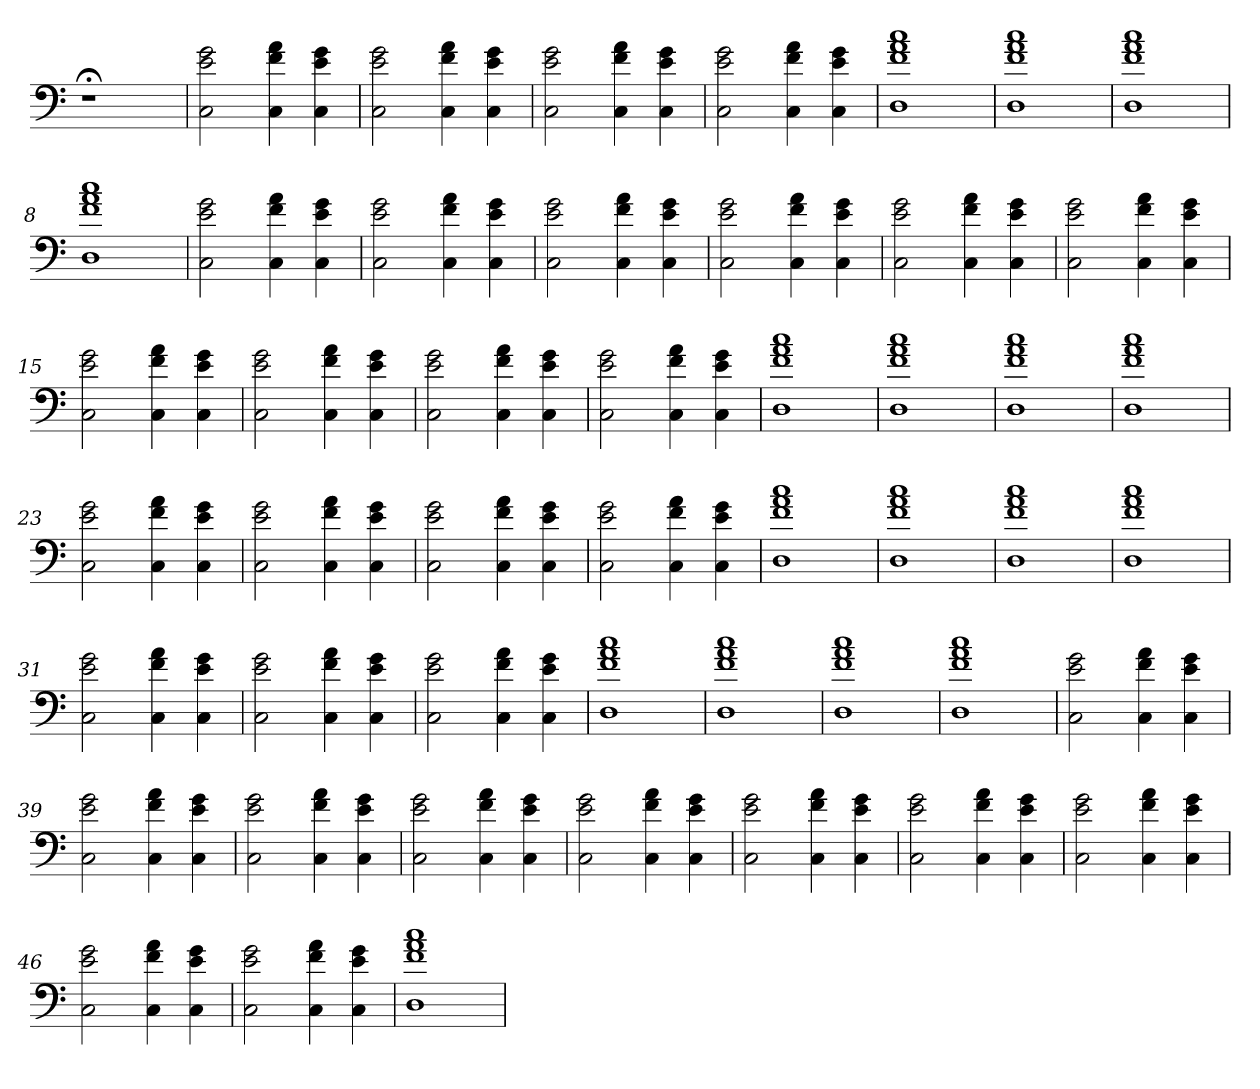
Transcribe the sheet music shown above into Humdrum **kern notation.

**kern
*part1
*staff1
=
1r;<
=1
2C 2e 2g
4C 4f 4a
4C 4e 4g
=2
2C 2e 2g
4C 4f 4a
4C 4e 4g
=3
2C 2e 2g
4C 4f 4a
4C 4e 4g
=4
2C 2e 2g
4C 4f 4a
4C 4e 4g
=5
1D 1f 1a 1cc
=6
1D 1f 1a 1cc
=7
1D 1f 1a 1cc
=8
1D 1f 1a 1cc
=9
2C 2e 2g
4C 4f 4a
4C 4e 4g
=10
2C 2e 2g
4C 4f 4a
4C 4e 4g
=11
2C 2e 2g
4C 4f 4a
4C 4e 4g
=12
2C 2e 2g
4C 4f 4a
4C 4e 4g
=13
2C 2e 2g
4C 4f 4a
4C 4e 4g
=14
2C 2e 2g
4C 4f 4a
4C 4e 4g
=15
2C 2e 2g
4C 4f 4a
4C 4e 4g
=16
2C 2e 2g
4C 4f 4a
4C 4e 4g
=17
2C 2e 2g
4C 4f 4a
4C 4e 4g
=18
2C 2e 2g
4C 4f 4a
4C 4e 4g
=19
1D 1f 1a 1cc
=20
1D 1f 1a 1cc
=21
1D 1f 1a 1cc
=22
1D 1f 1a 1cc
=23
2C 2e 2g
4C 4f 4a
4C 4e 4g
=24
2C 2e 2g
4C 4f 4a
4C 4e 4g
=25
2C 2e 2g
4C 4f 4a
4C 4e 4g
=26
2C 2e 2g
4C 4f 4a
4C 4e 4g
=27
1D 1f 1a 1cc
=28
1D 1f 1a 1cc
=29
1D 1f 1a 1cc
=30
1D 1f 1a 1cc
=31
2C 2e 2g
4C 4f 4a
4C 4e 4g
=32
2C 2e 2g
4C 4f 4a
4C 4e 4g
=33
2C 2e 2g
4C 4f 4a
4C 4e 4g
=34
1D 1f 1a 1cc
=35
1D 1f 1a 1cc
=36
1D 1f 1a 1cc
=37
1D 1f 1a 1cc
=38
2C 2e 2g
4C 4f 4a
4C 4e 4g
=39
2C 2e 2g
4C 4f 4a
4C 4e 4g
=40
2C 2e 2g
4C 4f 4a
4C 4e 4g
=41
2C 2e 2g
4C 4f 4a
4C 4e 4g
=42
2C 2e 2g
4C 4f 4a
4C 4e 4g
=43
2C 2e 2g
4C 4f 4a
4C 4e 4g
=44
2C 2e 2g
4C 4f 4a
4C 4e 4g
=45
2C 2e 2g
4C 4f 4a
4C 4e 4g
=46
2C 2e 2g
4C 4f 4a
4C 4e 4g
=47
2C 2e 2g
4C 4f 4a
4C 4e 4g
=48
1D 1f 1a 1cc
=
*-
